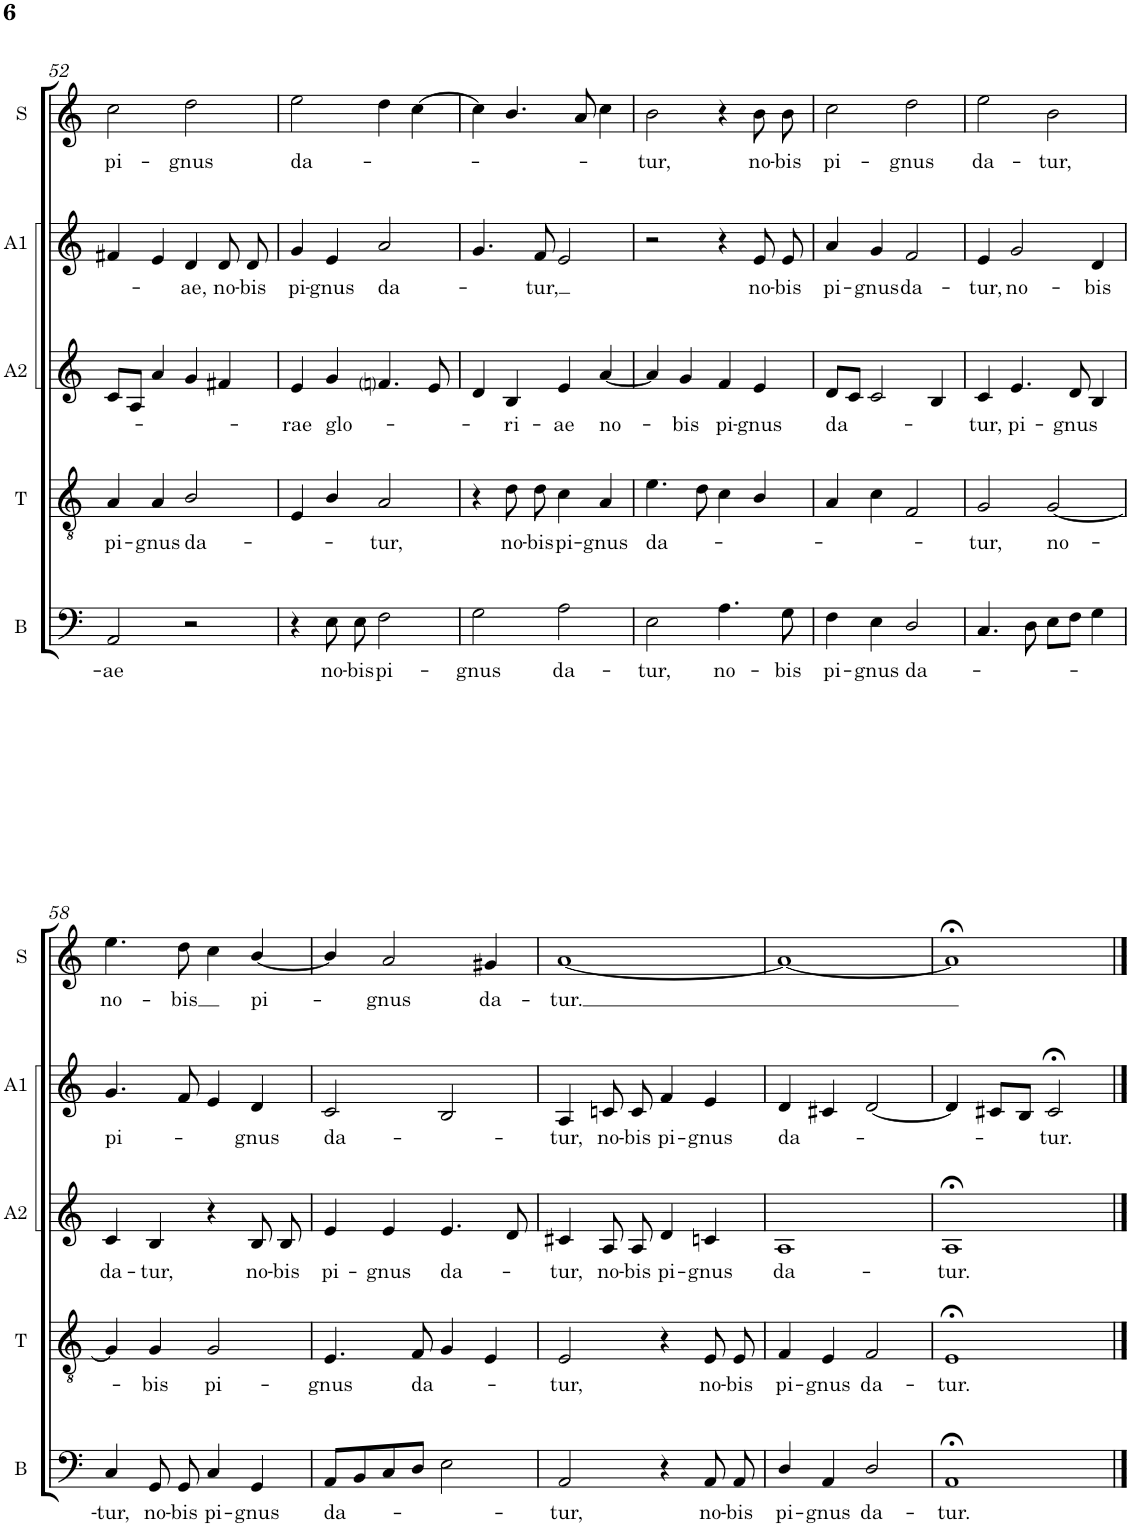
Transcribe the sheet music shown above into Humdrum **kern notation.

**kern	**text	**kern	**text	**kern	**text	**kern	**text	**kern	**text
*part5	*part5	*part4	*part4	*part3	*part3	*part2	*part2	*part1	*part1
*staff5	*staff5	*staff4	*staff4	*staff3	*staff3	*staff2	*staff2	*staff1	*staff1
*I"Bass (Bassus)	*	*I"Tenor	*	*I"Alto 2 (Contra-tenor)	*	*I"Alto 1 (Discantus)	*	*I"Soprano (Superius)	*
*I'B	*	*I'T	*	*I'A2	*	*I'A1	*	*I'S	*
!!LO:PB:g=z
*clefF4	*	*clefGv2	*	*clefG2	*	*clefG2	*	*clefG2	*
*k[]	*	*k[]	*	*k[]	*	*k[]	*	*k[]	*
*M2/2	*	*M2/2	*	*M2/2	*	*M2/2	*	*M2/2	*
*met(c|)	*	*met(c|)	*	*met(c|)	*	*met(c|)	*	*met(c|)	*
=52	=52	=52	=52	=52	=52	=52	=52	=52	=52
!	!LO:LY:b	!	!LO:LY:b	!	!	!	!	!	!LO:LY:b
2AA/	-ae	4A/	pi-	8c/L	.	4f#X/	.	2cc\	pi-
.	.	.	.	8A/J	.	.	.	.	.
!	!	!	!LO:LY:b	!	!	!	!	!	!
.	.	4A/	-gnus	4a/	.	4e/	.	.	.
!	!	!	!LO:LY:b	!	!	!	!LO:LY:b	!	!LO:LY:b
2r	.	2B/	da-	4g/	.	4d/	-ae,	2dd\	-gnus
!	!	!	!	!	!	!	!LO:LY:b	!	!
.	.	.	.	4f#X/	.	8d/	no-	.	.
!	!	!	!	!	!	!	!LO:LY:b	!	!
.	.	.	.	.	.	8d/	-bis	.	.
=53	=53	=53	=53	=53	=53	=53	=53	=53	=53
!	!	!	!	!	!LO:LY:b	!	!LO:LY:b	!	!LO:LY:b
4r	.	4E/	.	4e/	-rae	4g/	pi-	2ee\	da-
!	!LO:LY:b	!	!	!	!LO:LY:b	!	!LO:LY:b	!	!
8E\	no-	4B/	.	4g/	glo-	4e/	-gnus	.	.
!	!LO:LY:b	!	!	!	!	!	!	!	!
8E\	-bis	.	.	.	.	.	.	.	.
!	!LO:LY:b	!	!LO:LY:b	!	!	!	!LO:LY:b	!	!
2F\	pi-	2A/	-tur,	4.fni/	.	2a/	da-	4dd\	.
.	.	.	.	.	.	.	.	[4cc\	.
.	.	.	.	8e/	.	.	.	.	.
=54	=54	=54	=54	=54	=54	=54	=54	=54	=54
!	!LO:LY:b	!	!	!	!	!	!	!	!
2G\	-gnus	4r	.	4d/	.	4.g/	.	4cc\]	.
!	!	!	!LO:LY:b	!	!LO:LY:b	!	!	!	!
.	.	8d\L	no-	4B/	-ri-	.	.	4.b/	.
!	!	!	!LO:LY:b	!	!	!	!LO:LY:b	!	!
.	.	8d\J	-bis	.	.	8f/	-tur,	.	.
!	!LO:LY:b	!	!LO:LY:b	!	!LO:LY:b	!	!	!	!
2A\	da-	4c\	pi-	4e/	-ae	2e/	.	.	.
.	.	.	.	.	.	.	.	8a/	.
!	!	!	!LO:LY:b	!	!LO:LY:b	!	!	!	!
.	.	4A/	-gnus	[4a/	no-	.	.	4cc\	.
=55	=55	=55	=55	=55	=55	=55	=55	=55	=55
!	!LO:LY:b	!	!LO:LY:b	!	!	!	!	!	!LO:LY:b
2E\	-tur,	4.e\	da-	4a/]	.	2r	.	2b\	-tur,
!	!	!	!	!	!LO:LY:b	!	!	!	!
.	.	.	.	4g/	-bis	.	.	.	.
.	.	8d\	.	.	.	.	.	.	.
!	!LO:LY:b	!	!	!	!LO:LY:b	!	!	!	!
4.A\	no-	4c\	.	4f/	pi-	4r	.	4r	.
!	!	!	!	!	!LO:LY:b	!	!LO:LY:b	!	!LO:LY:b
.	.	4B/	.	4e/	-gnus	8e/	no-	8b\L	no-
!	!LO:LY:b	!	!	!	!	!	!LO:LY:b	!	!LO:LY:b
8G\	-bis	.	.	.	.	8e/	-bis	8b\J	-bis
=56	=56	=56	=56	=56	=56	=56	=56	=56	=56
!	!LO:LY:b	!	!	!	!LO:LY:b	!	!LO:LY:b	!	!LO:LY:b
4F\	pi-	4A/	.	8d/L	-da-	4a/	pi-	2cc\	pi-
.	.	.	.	8c/J	.	.	.	.	.
!	!LO:LY:b	!	!	!	!	!	!LO:LY:b	!	!
4E\	-gnus	4c\	.	2c/	.	4g/	-gnus	.	.
!	!LO:LY:b	!	!	!	!	!	!LO:LY:b	!	!LO:LY:b
2D/	da-	2F/	.	.	.	2f/	da-	2dd\	-gnus
.	.	.	.	4B/	.	.	.	.	.
=57	=57	=57	=57	=57	=57	=57	=57	=57	=57
!	!	!	!LO:LY:b	!	!LO:LY:b	!	!LO:LY:b	!	!LO:LY:b
4.C/	.	2G/	-tur,	4c/	-tur,	4e/	tur,	2ee\	da-
!	!	!	!	!	!LO:LY:b	!	!LO:LY:b	!	!
.	.	.	.	4.e/	pi-	2g/	no-	.	.
8D\	.	.	.	.	.	.	.	.	.
!	!	!	!LO:LY:b	!	!	!	!	!	!LO:LY:b
8E\L	.	[2G/	no-	.	.	.	.	2b\	-tur,
!	!	!	!	!	!LO:LY:b	!	!	!	!
8F\J	.	.	.	8d/	-gnus	.	.	.	.
!	!	!	!	!	!	!	!LO:LY:b	!	!
4G\	.	.	.	4B/	.	4d/	-bis	.	.
!!LO:LB:g=z
=58	=58	=58	=58	=58	=58	=58	=58	=58	=58
!	!LO:LY:b	!	!	!	!LO:LY:b	!	!LO:LY:b	!	!LO:LY:b
4C/	-tur,	4G/]	.	4c/	da-	4.g/	pi-	4.ee\	no-
!	!LO:LY:b	!	!LO:LY:b	!	!LO:LY:b	!	!	!	!
8GG/	no-	4G/	-bis	4B/	-tur,	.	.	.	.
!	!LO:LY:b	!	!	!	!	!	!	!	!LO:LY:b
8GG/	-bis	.	.	.	.	8f/	.	8dd\	-bis
!	!LO:LY:b	!	!LO:LY:b	!	!	!	!	!	!
4C/	pi-	2G/	pi-	4r	.	4e/	.	4cc\	.
!	!LO:LY:b	!	!	!	!LO:LY:b	!	!LO:LY:b	!	!LO:LY:b
4GG/	-gnus	.	.	8B/	no-	4d/	-gnus	[4b/	pi-
!	!	!	!	!	!LO:LY:b	!	!	!	!
.	.	.	.	8B/	-bis	.	.	.	.
=59	=59	=59	=59	=59	=59	=59	=59	=59	=59
!	!LO:LY:b	!	!LO:LY:b	!	!LO:LY:b	!	!LO:LY:b	!	!
8AA/L	da-	4.E/	-gnus	4e/	pi-	2c/	da-	4b/]	.
8BB/	.	.	.	.	.	.	.	.	.
!	!	!	!	!	!LO:LY:b	!	!	!	!LO:LY:b
8C/	.	.	.	4e/	-gnus	.	.	2a/	-gnus
!	!	!	!LO:LY:b	!	!	!	!	!	!
8D/J	.	8F/	da-	.	.	.	.	.	.
!	!	!	!	!	!LO:LY:b	!	!	!	!
2E\	.	4G/	.	4.e/	da-	2B/	.	.	.
!	!	!	!	!	!	!	!	!	!LO:LY:b
.	.	4E/	.	.	.	.	.	4g#X/	da-
.	.	.	.	8d/	.	.	.	.	.
=60	=60	=60	=60	=60	=60	=60	=60	=60	=60
!	!LO:LY:b	!	!LO:LY:b	!	!LO:LY:b	!	!LO:LY:b	!	!LO:LY:b
2AA/	-tur,	2E/	-tur,	4c#X/	-tur,	4A/	-tur,	[1a	-tur.
!	!	!	!	!	!LO:LY:b	!	!LO:LY:b	!	!
.	.	.	.	8A/	no-	8cn/	no-	.	.
!	!	!	!	!	!LO:LY:b	!	!LO:LY:b	!	!
.	.	.	.	8A/	-bis	8c/	-bis	.	.
!	!	!	!	!	!LO:LY:b	!	!LO:LY:b	!	!
4r	.	4r	.	4d/	pi-	4f/	pi-	.	.
!	!LO:LY:b	!	!LO:LY:b	!	!LO:LY:b	!	!LO:LY:b	!	!
8AA/	no-	8E/L	no-	4cn/	-gnus	4e/	-gnus	.	.
!	!LO:LY:b	!	!LO:LY:b	!	!	!	!	!	!
8AA/	-bis	8E/J	-bis	.	.	.	.	.	.
=61	=61	=61	=61	=61	=61	=61	=61	=61	=61
!	!LO:LY:b	!	!LO:LY:b	!	!LO:LY:b	!	!LO:LY:b	!	!
4D/	pi-	4F/	pi-	1A	da-	4d/	da-	1a_	.
!	!LO:LY:b	!	!LO:LY:b	!	!	!	!	!	!
4AA/	-gnus	4E/	-gnus	.	.	4c#X/	.	.	.
!	!LO:LY:b	!	!LO:LY:b	!	!	!	!	!	!
2D/	da-	2F/	da-	.	.	[2d/	.	.	.
=62	=62	=62	=62	=62	=62	=62	=62	=62	=62
!	!LO:LY:b	!	!LO:LY:b	!	!LO:LY:b	!	!	!	!
1AA;<	-tur.	1E;<	-tur.	1A;<	tur.	4d/]	.	1a;<]	.
.	.	.	.	.	.	8c#X/L	.	.	.
.	.	.	.	.	.	8B/J	.	.	.
!	!	!	!	!	!	!	!LO:LY:b	!	!
.	.	.	.	.	.	2c#;</	-tur.	.	.
==	==	==	==	==	==	==	==	==	==
*-	*-	*-	*-	*-	*-	*-	*-	*-	*-
